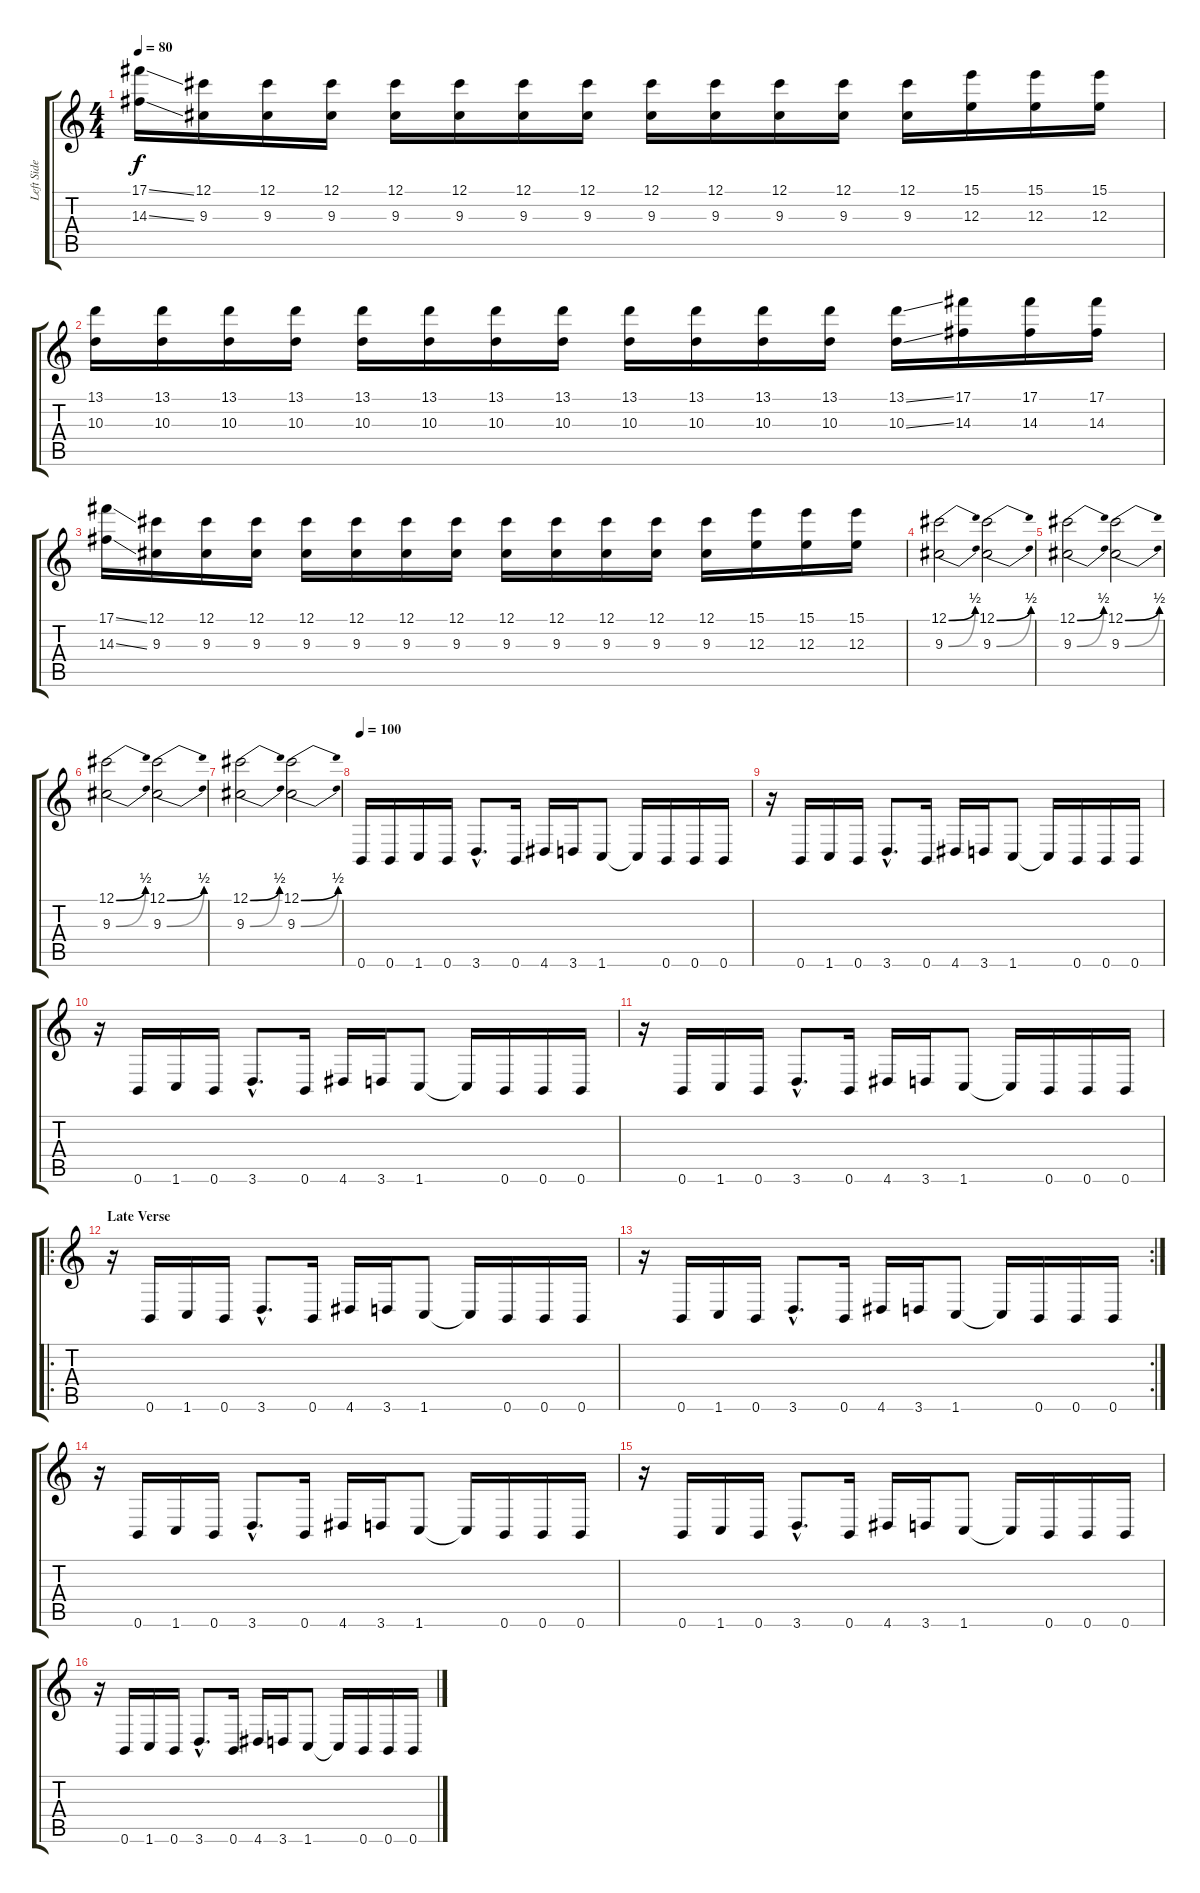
\track ("Left Side" "Left Side") {instrument distortionguitar}
\staff {score tabs}
\tuning (Db4 Ab3 E3 B2 Gb2 B1) {hide}
\ts (4 4)
\tempo 80
\clef g2
\ks c
(17.1{ss} 14.3{ss}).16{dy f} (12.1 9.3).16 (12.1 9.3).16 (12.1 9.3).16 (12.1 9.3).16 (12.1 9.3).16 (12.1 9.3).16 (12.1 9.3).16 (12.1 9.3).16 (12.1 9.3).16 (12.1 9.3).16 (12.1 9.3).16 (12.1 9.3).16 (15.1 12.3).16 (15.1 12.3).16 (15.1 12.3).16 |
(13.1 10.3).16 (13.1 10.3).16 (13.1 10.3).16 (13.1 10.3).16 (13.1 10.3).16 (13.1 10.3).16 (13.1 10.3).16 (13.1 10.3).16 (13.1 10.3).16 (13.1 10.3).16 (13.1 10.3).16 (13.1 10.3).16 (13.1{ss} 10.3{ss}).16 (17.1 14.3).16 (17.1 14.3).16 (17.1 14.3).16 |
(17.1{ss} 14.3{ss}).16 (12.1 9.3).16 (12.1 9.3).16 (12.1 9.3).16 (12.1 9.3).16 (12.1 9.3).16 (12.1 9.3).16 (12.1 9.3).16 (12.1 9.3).16 (12.1 9.3).16 (12.1 9.3).16 (12.1 9.3).16 (12.1 9.3).16 (15.1 12.3).16 (15.1 12.3).16 (15.1 12.3).16 |
(12.1{be (bend 0 0 60 2)} 9.3{be (bend 0 0 60 2)}).2 (12.1{be (bend 0 0 60 2)} 9.3{be (bend 0 0 60 2)}).2 |
(12.1{be (bend 0 0 60 2)} 9.3{be (bend 0 0 60 2)}).2 (12.1{be (bend 0 0 60 2)} 9.3{be (bend 0 0 60 2)}).2 |
(12.1{be (bend 0 0 60 2)} 9.3{be (bend 0 0 60 2)}).2 (12.1{be (bend 0 0 60 2)} 9.3{be (bend 0 0 60 2)}).2 |
(12.1{be (bend 0 0 60 2)} 9.3{be (bend 0 0 60 2)}).2 (12.1{be (bend 0 0 60 2)} 9.3{be (bend 0 0 60 2)}).2 |
\tempo 100
0.6.16 0.6.16 1.6.16 0.6.16 3.6{hac}.8{d} 0.6.16 4.6.16 3.6.16 1.6.8 1.6{t}.16 0.6.16 0.6.16 0.6.16 |
r.16 0.6.16 1.6.16 0.6.16 3.6{hac}.8{d} 0.6.16 4.6.16 3.6.16 1.6.8 1.6{t}.16 0.6.16 0.6.16 0.6.16 |
r.16 0.6.16 1.6.16 0.6.16 3.6{hac}.8{d} 0.6.16 4.6.16 3.6.16 1.6.8 1.6{t}.16 0.6.16 0.6.16 0.6.16 |
r.16 0.6.16 1.6.16 0.6.16 3.6{hac}.8{d} 0.6.16 4.6.16 3.6.16 1.6.8 1.6{t}.16 0.6.16 0.6.16 0.6.16 |
\ro
\section ("" "Late Verse")
r.16 0.6.16 1.6.16 0.6.16 3.6{hac}.8{d} 0.6.16 4.6.16 3.6.16 1.6.8 1.6{t}.16 0.6.16 0.6.16 0.6.16 |
\rc 2
r.16 0.6.16 1.6.16 0.6.16 3.6{hac}.8{d} 0.6.16 4.6.16 3.6.16 1.6.8 1.6{t}.16 0.6.16 0.6.16 0.6.16 |
r.16 0.6.16 1.6.16 0.6.16 3.6{hac}.8{d} 0.6.16 4.6.16 3.6.16 1.6.8 1.6{t}.16 0.6.16 0.6.16 0.6.16 |
r.16 0.6.16 1.6.16 0.6.16 3.6{hac}.8{d} 0.6.16 4.6.16 3.6.16 1.6.8 1.6{t}.16 0.6.16 0.6.16 0.6.16 |
r.16 0.6.16 1.6.16 0.6.16 3.6{hac}.8{d} 0.6.16 4.6.16 3.6.16 1.6.8 1.6{t}.16 0.6.16 0.6.16 0.6.16
